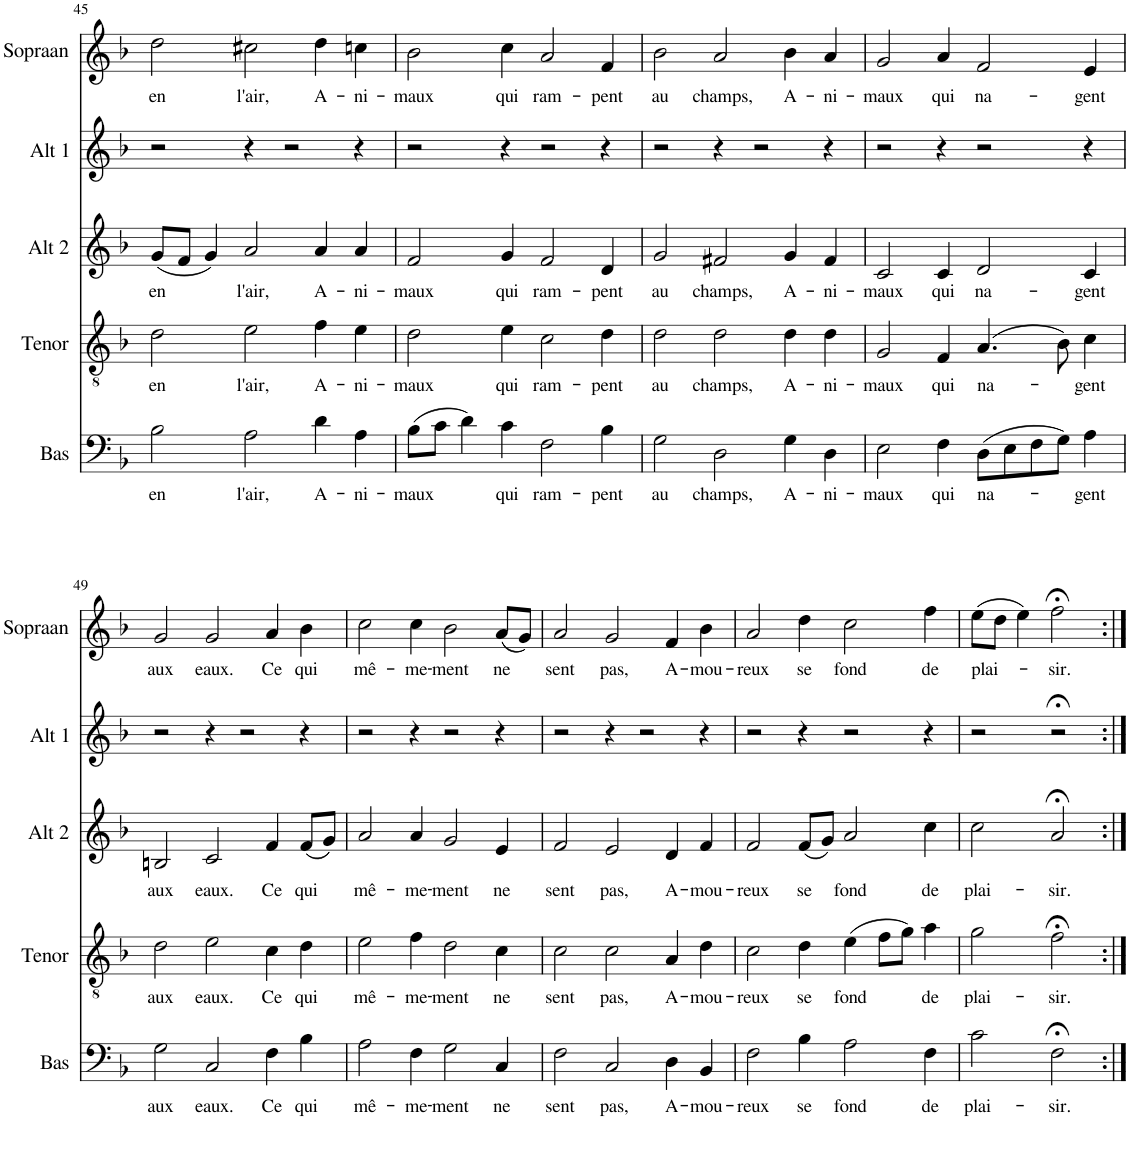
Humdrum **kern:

**kern	**text	**kern	**text	**kern	**text	**kern	**kern	**text
*part5	*part5	*part4	*part4	*part3	*part3	*part2	*part1	*part1
*staff5	*staff5	*staff4	*staff4	*staff3	*staff3	*staff2	*staff1	*staff1
*I"Bas	*	*I"Tenor	*	*I"Alt 2	*	*I"Alt 1	*I"Sopraan	*
*I'Bas	*	*I'Tenor	*	*I'Alt 2	*	*I'Alt 1	*I'Sopraan	*
!!LO:PB:g=z
*clefF4	*	*clefGv2	*	*clefG2	*	*clefG2	*clefG2	*
*k[b-]	*	*k[b-]	*	*k[b-]	*	*k[b-]	*k[b-]	*
*M6/4	*	*M6/4	*	*M6/4	*	*M6/4	*M6/4	*
=45	=45	=45	=45	=45	=45	=45	=45	=45
!	!LO:LY:b	!	!LO:LY:b	!	!LO:LY:b	!	!	!LO:LY:b
2B-\	en	2d\	en	(8g/L	en	2r	2dd\	en
.	.	.	.	8f/J	.	.	.	.
.	.	.	.	4g/)	.	.	.	.
!	!LO:LY:b	!	!LO:LY:b	!	!LO:LY:b	!	!	!LO:LY:b
2A\	l'air,	2e\	l'air,	2a/	l'air,	4r	2cc#X\	l'air,
.	.	.	.	.	.	2r	.	.
!	!LO:LY:b	!	!LO:LY:b	!	!LO:LY:b	!	!	!LO:LY:b
4d\	A-	4f\	A-	4a/	A-	.	4dd\	A-
!	!LO:LY:b	!	!LO:LY:b	!	!LO:LY:b	!	!	!LO:LY:b
4A\	-ni-	4e\	-ni-	4a/	-ni-	4r	4ccn\	-ni-
=46	=46	=46	=46	=46	=46	=46	=46	=46
!	!LO:LY:b	!	!LO:LY:b	!	!LO:LY:b	!	!	!LO:LY:b
(8B-\L	-maux	2d\	-maux	2f/	-maux	2r	2b-\	-maux
8c\J	.	.	.	.	.	.	.	.
4d\)	.	.	.	.	.	.	.	.
!	!LO:LY:b	!	!LO:LY:b	!	!LO:LY:b	!	!	!LO:LY:b
4c\	qui	4e\	qui	4g/	qui	4r	4cc\	qui
!	!LO:LY:b	!	!LO:LY:b	!	!LO:LY:b	!	!	!LO:LY:b
2F\	ram-	2c\	ram-	2f/	ram-	2r	2a/	ram-
!	!LO:LY:b	!	!LO:LY:b	!	!LO:LY:b	!	!	!LO:LY:b
4B-\	-pent	4d\	-pent	4d/	-pent	4r	4f/	-pent
=47	=47	=47	=47	=47	=47	=47	=47	=47
!	!LO:LY:b	!	!LO:LY:b	!	!LO:LY:b	!	!	!LO:LY:b
2G\	au	2d\	au	2g/	au	2r	2b-\	au
!	!LO:LY:b	!	!LO:LY:b	!	!LO:LY:b	!	!	!LO:LY:b
2D\	champs,	2d\	champs,	2f#X/	champs,	4r	2a/	champs,
.	.	.	.	.	.	2r	.	.
!	!LO:LY:b	!	!LO:LY:b	!	!LO:LY:b	!	!	!LO:LY:b
4G\	A-	4d\	A-	4g/	A-	.	4b-\	A-
!	!LO:LY:b	!	!LO:LY:b	!	!LO:LY:b	!	!	!LO:LY:b
4D\	-ni-	4d\	-ni-	4f#/	-ni-	4r	4a/	-ni-
=48	=48	=48	=48	=48	=48	=48	=48	=48
!	!LO:LY:b	!	!LO:LY:b	!	!LO:LY:b	!	!	!LO:LY:b
2E\	-maux	2G/	-maux	2c/	-maux	2r	2g/	-maux
!	!LO:LY:b	!	!LO:LY:b	!	!LO:LY:b	!	!	!LO:LY:b
4F\	qui	4F/	qui	4c/	qui	4r	4a/	qui
!	!LO:LY:b	!	!LO:LY:b	!	!LO:LY:b	!	!	!LO:LY:b
(8D\L	na-	(4.A/	na-	2d/	na-	2r	2f/	na-
8E\	.	.	.	.	.	.	.	.
8F\	.	.	.	.	.	.	.	.
8G\J)	.	8B-\)	.	.	.	.	.	.
!	!LO:LY:b	!	!LO:LY:b	!	!LO:LY:b	!	!	!LO:LY:b
4A\	-gent	4c\	-gent	4c/	-gent	4r	4e/	-gent
!!LO:LB:g=z
=49	=49	=49	=49	=49	=49	=49	=49	=49
!	!LO:LY:b	!	!LO:LY:b	!	!LO:LY:b	!	!	!LO:LY:b
2G\	aux	2d\	aux	2Bn/	aux	2r	2g/	aux
!	!LO:LY:b	!	!LO:LY:b	!	!LO:LY:b	!	!	!LO:LY:b
2C/	eaux.	2e\	eaux.	2c/	eaux.	4r	2g/	eaux.
.	.	.	.	.	.	2r	.	.
!	!LO:LY:b	!	!LO:LY:b	!	!LO:LY:b	!	!	!LO:LY:b
4F\	Ce	4c\	Ce	4f/	Ce	.	4a/	Ce
!	!LO:LY:b	!	!LO:LY:b	!	!LO:LY:b	!	!	!LO:LY:b
4B-\	qui	4d\	qui	(8f/L	qui	4r	4b-\	qui
.	.	.	.	8g/J)	.	.	.	.
=50	=50	=50	=50	=50	=50	=50	=50	=50
!	!LO:LY:b	!	!LO:LY:b	!	!LO:LY:b	!	!	!LO:LY:b
2A\	mê-	2e\	mê-	2a/	mê-	2r	2cc\	mê-
!	!LO:LY:b	!	!LO:LY:b	!	!LO:LY:b	!	!	!LO:LY:b
4F\	-me-	4f\	-me-	4a/	-me-	4r	4cc\	-me-
!	!LO:LY:b	!	!LO:LY:b	!	!LO:LY:b	!	!	!LO:LY:b
2G\	-ment	2d\	-ment	2g/	-ment	2r	2b-\	-ment
!	!LO:LY:b	!	!LO:LY:b	!	!LO:LY:b	!	!	!LO:LY:b
4C/	ne	4c\	ne	4e/	ne	4r	(8a/L	ne
.	.	.	.	.	.	.	8g/J)	.
=51	=51	=51	=51	=51	=51	=51	=51	=51
!	!LO:LY:b	!	!LO:LY:b	!	!LO:LY:b	!	!	!LO:LY:b
2F\	sent	2c\	sent	2f/	sent	2r	2a/	sent
!	!LO:LY:b	!	!LO:LY:b	!	!LO:LY:b	!	!	!LO:LY:b
2C/	pas,	2c\	pas,	2e/	pas,	4r	2g/	pas,
.	.	.	.	.	.	2r	.	.
!	!LO:LY:b	!	!LO:LY:b	!	!LO:LY:b	!	!	!LO:LY:b
4D\	A-	4A/	A-	4d/	A-	.	4f/	A-
!	!LO:LY:b	!	!LO:LY:b	!	!LO:LY:b	!	!	!LO:LY:b
4BB-/	-mou-	4d\	-mou-	4f/	-mou-	4r	4b-\	-mou-
=52	=52	=52	=52	=52	=52	=52	=52	=52
!	!LO:LY:b	!	!LO:LY:b	!	!LO:LY:b	!	!	!LO:LY:b
2F\	-reux	2c\	-reux	2f/	-reux	2r	2a/	-reux
!	!LO:LY:b	!	!LO:LY:b	!	!LO:LY:b	!	!	!LO:LY:b
4B-\	se	4d\	se	(8f/L	se	4r	4dd\	se
.	.	.	.	8g/J)	.	.	.	.
!	!LO:LY:b	!	!LO:LY:b	!	!LO:LY:b	!	!	!LO:LY:b
2A\	fond	(4e\	fond	2a/	fond	2r	2cc\	fond
.	.	8f\L	.	.	.	.	.	.
.	.	8g\J)	.	.	.	.	.	.
!	!LO:LY:b	!	!LO:LY:b	!	!LO:LY:b	!	!	!LO:LY:b
4F\	de	4a\	de	4cc\	de	4r	4ff\	de
=53	=53	=53	=53	=53	=53	=53	=53	=53
!	!LO:LY:b	!	!LO:LY:b	!	!LO:LY:b	!	!	!LO:LY:b
2c\	plai-	2g\	plai-	2cc\	plai-	2r	(8ee\L	plai-
.	.	.	.	.	.	.	8dd\J	.
.	.	.	.	.	.	.	4ee\)	.
!	!LO:LY:b	!	!LO:LY:b	!	!LO:LY:b	!	!	!LO:LY:b
2F;<\	-sir.	2f;<\	-sir.	2a;</	-sir.	2r;<	2ff;<\	-sir.
=:|!	=:|!	=:|!	=:|!	=:|!	=:|!	=:|!	=:|!	=:|!
*-	*-	*-	*-	*-	*-	*-	*-	*-
